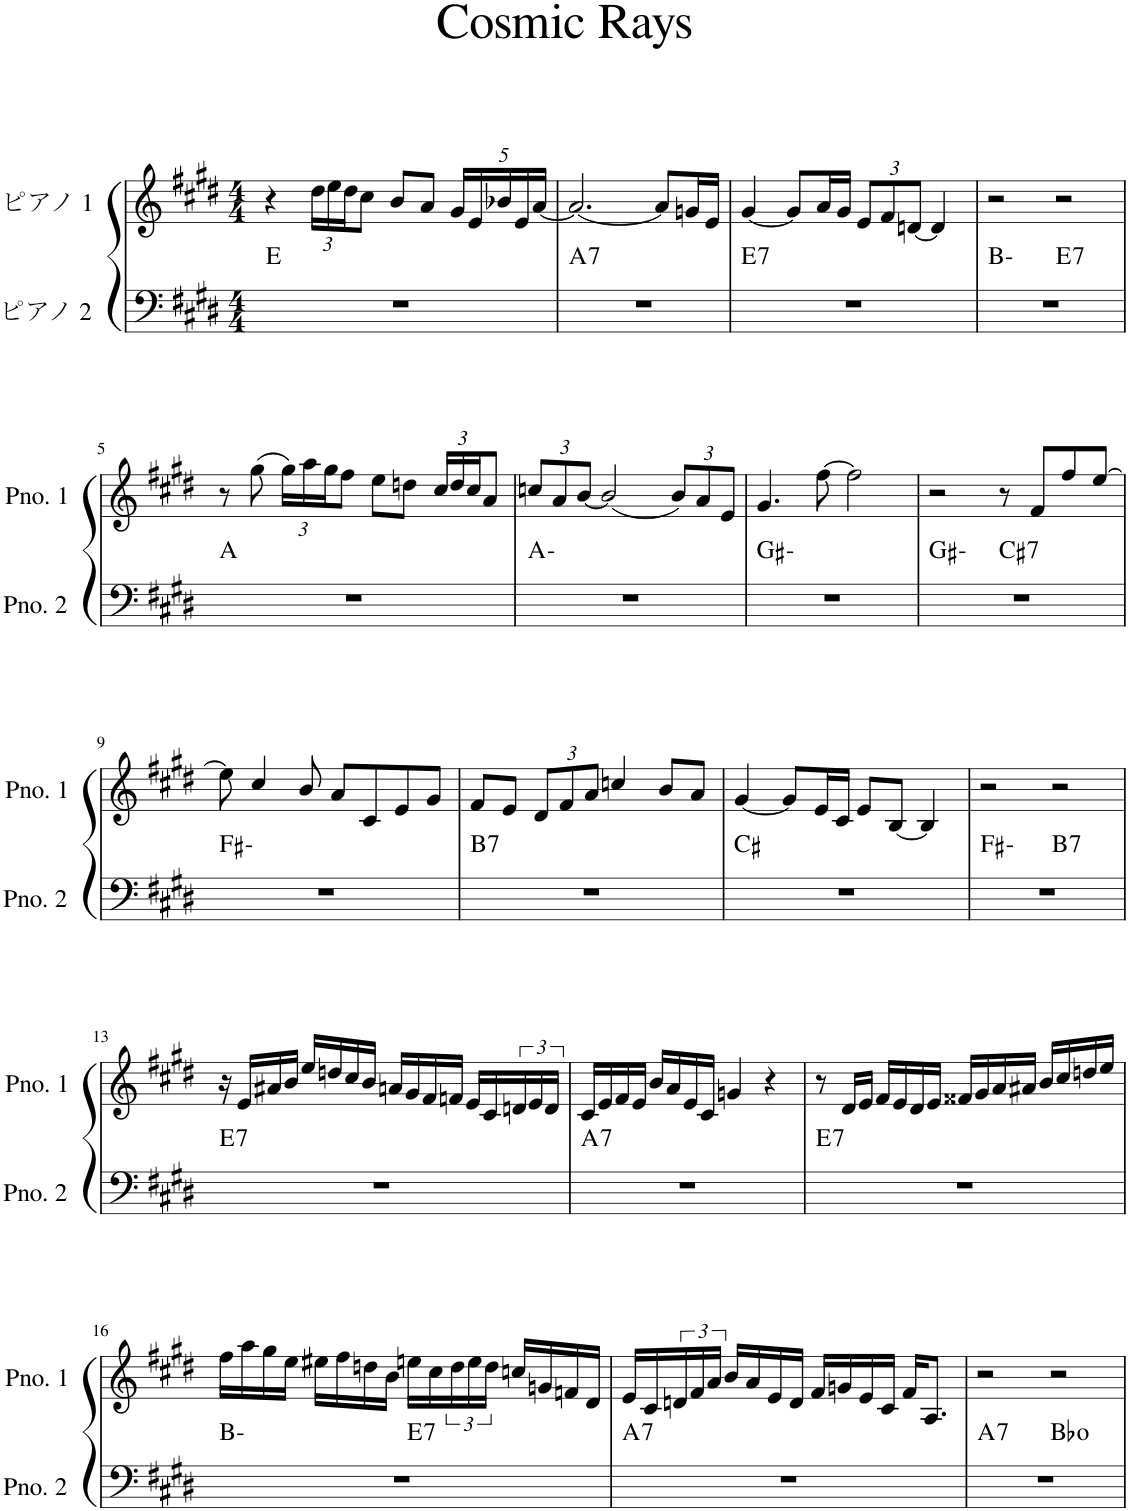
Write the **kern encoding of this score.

**kern	**harte	**kern
*part2	*part2	*part1
*staff2	*	*staff1
*I"ピアノ 2	*	*I"ピアノ 1
*clefF4	*	*clefG2
*k[f#c#g#d#]	*	*k[f#c#g#d#]
*M4/4	*	*M4/4
=1	=1	=1
1r	E:maj	4r
*	*	*Xbrackettup
.	.	24dd#\LL
.	.	24ee\
.	.	24dd#\J
.	.	8cc#\J
.	.	8b/L
.	.	8a/J
.	.	20g#/LL
.	.	20e/
.	.	20b-X/
.	.	20e/
.	.	[20a/JJ
=2	=2	=2
!	!LO:H:kt=7	!
1r	A:7	2.a/_
.	.	8a/L]
.	.	16gn/L
.	.	16e/JJ
=3	=3	=3
!	!LO:H:kt=7	!
1r	E:7	[4g#/
.	.	8g#/L]
.	.	16a/L
.	.	16g#/JJ
.	.	12e/L
.	.	12f#/
.	.	[12dn/J
.	.	4d/]
=4	=4	=4
*^	*	*
1r	2ryy	B:min	2r
!	!	!LO:H:kt=7	!
.	2ryy	E:7	2r
*v	*v	*	*
!!LO:LB:g=z
=5	=5	=5
1r	A:maj	8r
.	.	(8gg#\
.	.	24gg#\LL)
.	.	24aa\
.	.	24gg#\J
.	.	8ff#\J
.	.	8ee\L
.	.	8ddn\J
.	.	24cc#/LL
.	.	24dd/
.	.	24cc#/J
.	.	8a/J
=6	=6	=6
1r	A:min	12ccn/L
.	.	12a/
.	.	[12b/J
.	.	(2b/]
.	.	12b/L)
.	.	12a/
.	.	12e/J
=7	=7	=7
1r	G#:min	4.g#/
.	.	[8ff#\
.	.	2ff#\]
=8	=8	=8
*^	*	*
1r	2ryy	G#:min	2r
!	!	!LO:H:kt=7	!
.	2ryy	C#:7	8r
.	.	.	8f#/L
.	.	.	8ff#/
.	.	.	[8ee/J
*v	*v	*	*
!!LO:LB:g=z
=9	=9	=9
1r	F#:min	8ee\]
.	.	4cc#/
.	.	8b/
.	.	8a/L
.	.	8c#/
.	.	8e/
.	.	8g#/J
=10	=10	=10
!	!LO:H:kt=7	!
1r	B:7	8f#/L
.	.	8e/J
.	.	12d#/L
.	.	12f#/
.	.	12a/J
.	.	4ccn/
.	.	8b/L
.	.	8a/J
=11	=11	=11
1r	C#:maj	[4g#/
.	.	8g#/L]
.	.	16e/L
.	.	16c#/JJ
.	.	8e/L
.	.	[8B/J
.	.	4B/]
=12	=12	=12
*^	*	*
1r	2ryy	F#:min	2r
!	!	!LO:H:kt=7	!
.	2ryy	B:7	2r
!!LO:LB:g=z
=13	=13	=13	=13
!	!	!LO:H:kt=7	!
*v	*v	*	*
1r	E:7	16r
.	.	16e/LL
.	.	16a#X/
.	.	16b/JJ
.	.	16ee/LL
.	.	16ddn/
.	.	16cc#/
.	.	16b/JJ
.	.	16an/LL
.	.	16g#/
.	.	16f#/
.	.	16fn/JJ
.	.	16e/LL
.	.	16c#/
*	*	*brackettup
.	.	24dn/
.	.	24e/
.	.	24d/JJ
=14	=14	=14
!	!LO:H:kt=7	!
1r	A:7	16c#/LL
.	.	16e/
.	.	16f#/
.	.	16e/JJ
.	.	16b/LL
.	.	16a/
.	.	16e/
.	.	16c#/JJ
.	.	4gn/
.	.	4r
=15	=15	=15
!	!LO:H:kt=7	!
1r	E:7	8r
.	.	16d#/LL
.	.	16e/JJ
.	.	16f#/LL
.	.	16e/
.	.	16d#/
.	.	16e/JJ
.	.	16f##X/LL
.	.	16g#/
.	.	16a/
.	.	16a#X/JJ
.	.	16b/LL
.	.	16cc#/
.	.	16ddn/
.	.	16ee/JJ
!!LO:LB:g=z
=16	=16	=16
*^	*	*
1r	2ryy	B:min	16ff#\LL
.	.	.	16aa\
.	.	.	16gg#\
.	.	.	16ee\JJ
.	.	.	16ee#X\LL
.	.	.	16ff#\
.	.	.	16ddn\
.	.	.	16b\JJ
!	!	!LO:H:kt=7	!
.	2ryy	E:7	16een\LL
.	.	.	16cc#\
.	.	.	24dd\
.	.	.	24ee\
.	.	.	24dd\JJ
.	.	.	16ccn/LL
.	.	.	16gn/
.	.	.	16fn/
.	.	.	16d#/JJ
=17	=17	=17	=17
!	!	!LO:H:kt=7	!
*v	*v	*	*
1r	A:7	16e/LL
.	.	16c#/
.	.	24dn/
.	.	24f#/
.	.	24a/JJ
.	.	16b/LL
.	.	16a/
.	.	16e/
.	.	16d/JJ
.	.	16f#/LL
.	.	16gn/
.	.	16e/
.	.	16c#/JJ
.	.	16f#/KL
.	.	8.A/J
=18	=18	=18
!	!LO:H:kt=7	!
*^	*	*
1r	2ryy	A:7	2r
.	2ryy	Bb:dim	2r
*v	*v	*	*
=	=	=
*-	*-	*-
